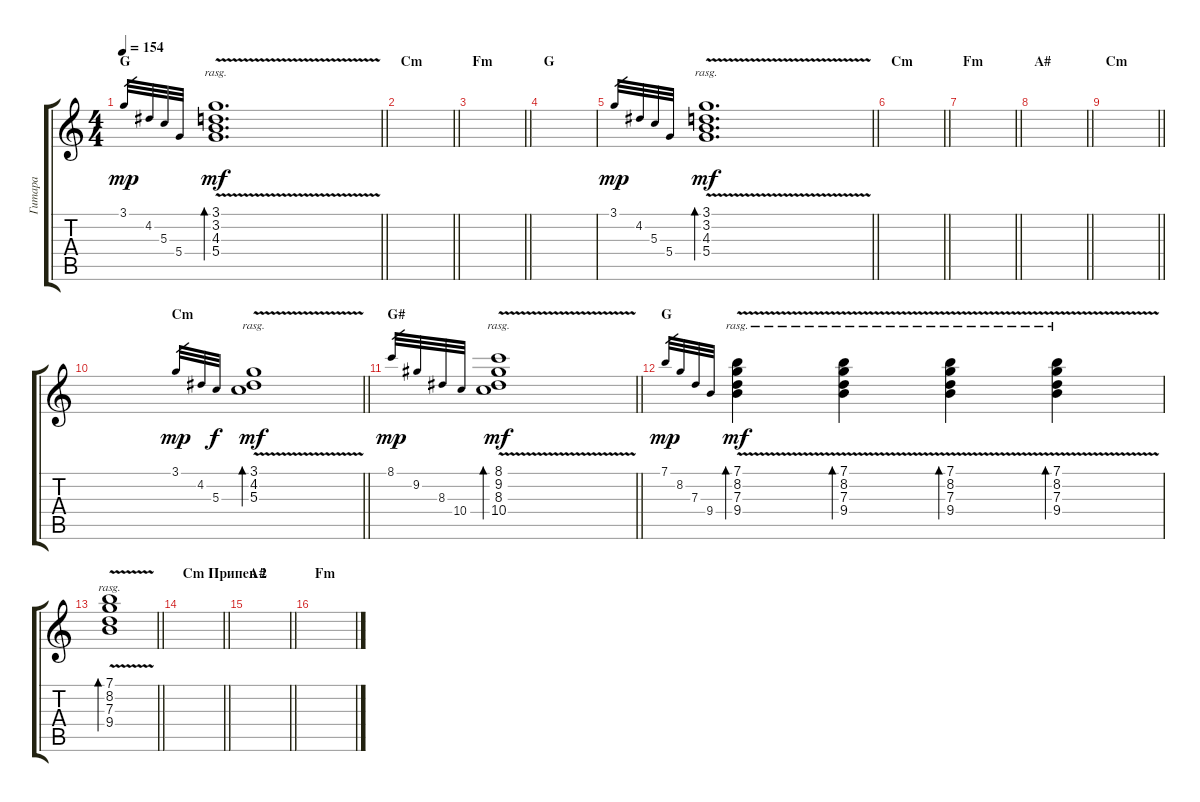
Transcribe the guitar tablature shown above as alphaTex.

\track ("Гитара" "Гитара") {instrument acousticguitarsteel}
\staff {score tabs}
\tuning (E4 B3 G3 D3 A2 E2) {hide}
\ts (4 4)
\section ("" "G")
\tempo 154
\clef g2
\barLineRight lightlight
\ks c
3.1.32{gr dy mp} 4.2.32{gr} 5.3.32{gr} 5.4.32{gr} (3.1{v} 3.2{v} 4.3{v} 5.4{v}).1{d bd 60 rasg ii dy mf} |
\section ("" "Cm")
\barLineRight lightlight
|
\section ("" "Fm")
\barLineRight lightlight
|
\section ("" "G")
|
\barLineRight lightlight
3.1.32{gr dy mp} 4.2.32{gr} 5.3.32{gr} 5.4.32{gr} (3.1{v} 3.2{v} 4.3{v} 5.4{v}).1{d bd 60 rasg ii dy mf} |
\section ("" "Cm")
\barLineRight lightlight
|
\section ("" "Fm")
\barLineRight lightlight
|
\section ("" "A#")
\barLineRight lightlight
|
\section ("" "Cm")
\barLineRight lightlight
|
\section ("" "Cm")
\barLineRight lightlight
3.1.32{gr dy mp} 4.2.32{gr} 5.3.32{gr dy f} (3.1{v} 4.2{v} 5.3).1{bd 60 rasg ii dy mf} |
\section ("" "G#")
\barLineRight lightlight
8.1.32{gr dy mp} 9.2.32{gr} 8.3.32{gr} 10.4.32{gr} (8.1{v} 9.2{v} 8.3{v} 10.4{v}).1{bd 60 rasg ii dy mf} |
\section ("" "G")
7.1.32{gr dy mp} 8.2.32{gr} 7.3.32{gr} 9.4.32{gr} (7.1{v} 8.2{v} 7.3{v} 9.4{v}).4{bd 60 rasg ii dy mf} (7.1{v} 8.2{v} 7.3{v} 9.4{v}).4{bd 60 rasg ii} (7.1{v} 8.2{v} 7.3{v} 9.4{v}).4{bd 60 rasg ii} (7.1{v} 8.2{v} 7.3{v} 9.4{v}).4{bd 60 rasg ii} |
\barLineRight lightlight
(7.1{v} 8.2{v} 7.3{v} 9.4{v}).1{bd 60 rasg ii} |
\section ("" "Cm Припев 2")
\barLineRight lightlight
|
\section ("" "A#")
\barLineRight lightlight
|
\section ("" "Fm")
